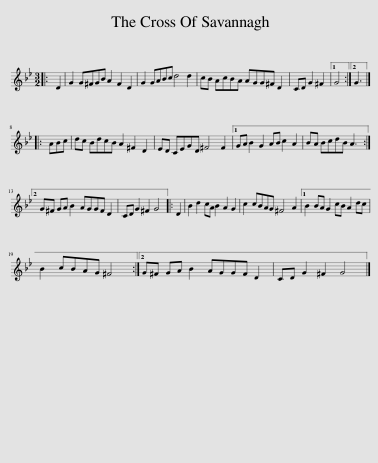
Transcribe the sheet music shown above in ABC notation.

X:1
L:1/8
M:3/2
I:linebreak $
K:Gmin
V:1 treble
V:1
|: D2 | G2 G^FGB A2 F2 D2 | G2 GABc d4 d2 | cB AcBA AGG^F D2 | CD G2 ^F2 |1 %5
 G4 :|2 G3 |]:$ ABc | dc BdcB A2 ^F2 D2 | ED CEGD ^F4 F2 |1 %10
 GA B2 G2 AB c2 A2 | BA BcdB A3 :|2$ G^F GA B2 AGGF D2 | CD G2 ^F2 G4 |: D2 | %15
 B2 d2 cA B2 A2 G2 | c2 cBAG ^F4 A2 |1 B2 BA G2 cB A2 dc |$ B2 cBAG ^F4 :|2 G^F GA B2 AGGF D2 | %20
 CD G2 ^F2 G4 |] %21
